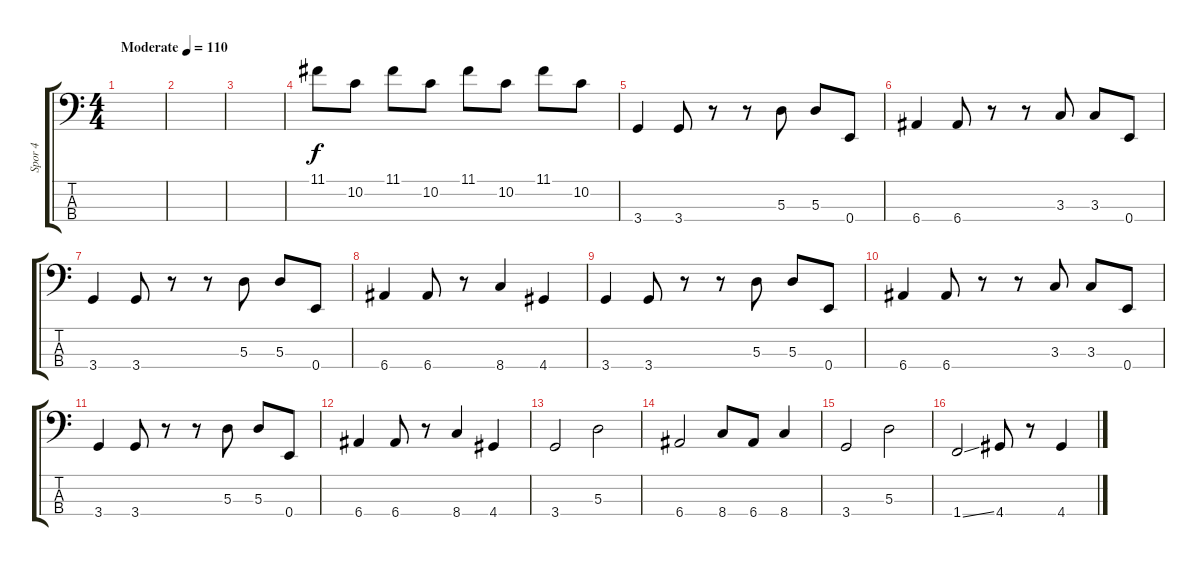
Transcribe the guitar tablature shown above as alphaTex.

\track ("Spor 4" "Spor 4") {instrument electricbassfinger}
\staff {score tabs}
\tuning (G2 D2 A1 E1) {hide}
\ts (4 4)
\tempo (110 "Moderate")
\clef f4
\ks c
|
|
|
11.1.8 10.2.8 11.1.8 10.2.8 11.1.8 10.2.8 11.1.8 10.2.8 |
3.4.4 3.4.8 r.8 r.8 5.3.8 5.3.8 0.4.8 |
6.4.4 6.4.8 r.8 r.8 3.3.8 3.3.8 0.4.8 |
3.4.4 3.4.8 r.8 r.8 5.3.8 5.3.8 0.4.8 |
6.4.4 6.4.8 r.8 8.4.4 4.4.4 |
3.4.4 3.4.8 r.8 r.8 5.3.8 5.3.8 0.4.8 |
6.4.4 6.4.8 r.8 r.8 3.3.8 3.3.8 0.4.8 |
3.4.4 3.4.8 r.8 r.8 5.3.8 5.3.8 0.4.8 |
6.4.4 6.4.8 r.8 8.4.4 4.4.4 |
3.4.2 5.3.2 |
6.4.2 8.4.8 6.4.8 8.4.4 |
3.4.2 5.3.2 |
1.4{ss}.2 4.4.8 r.8 4.4.4
